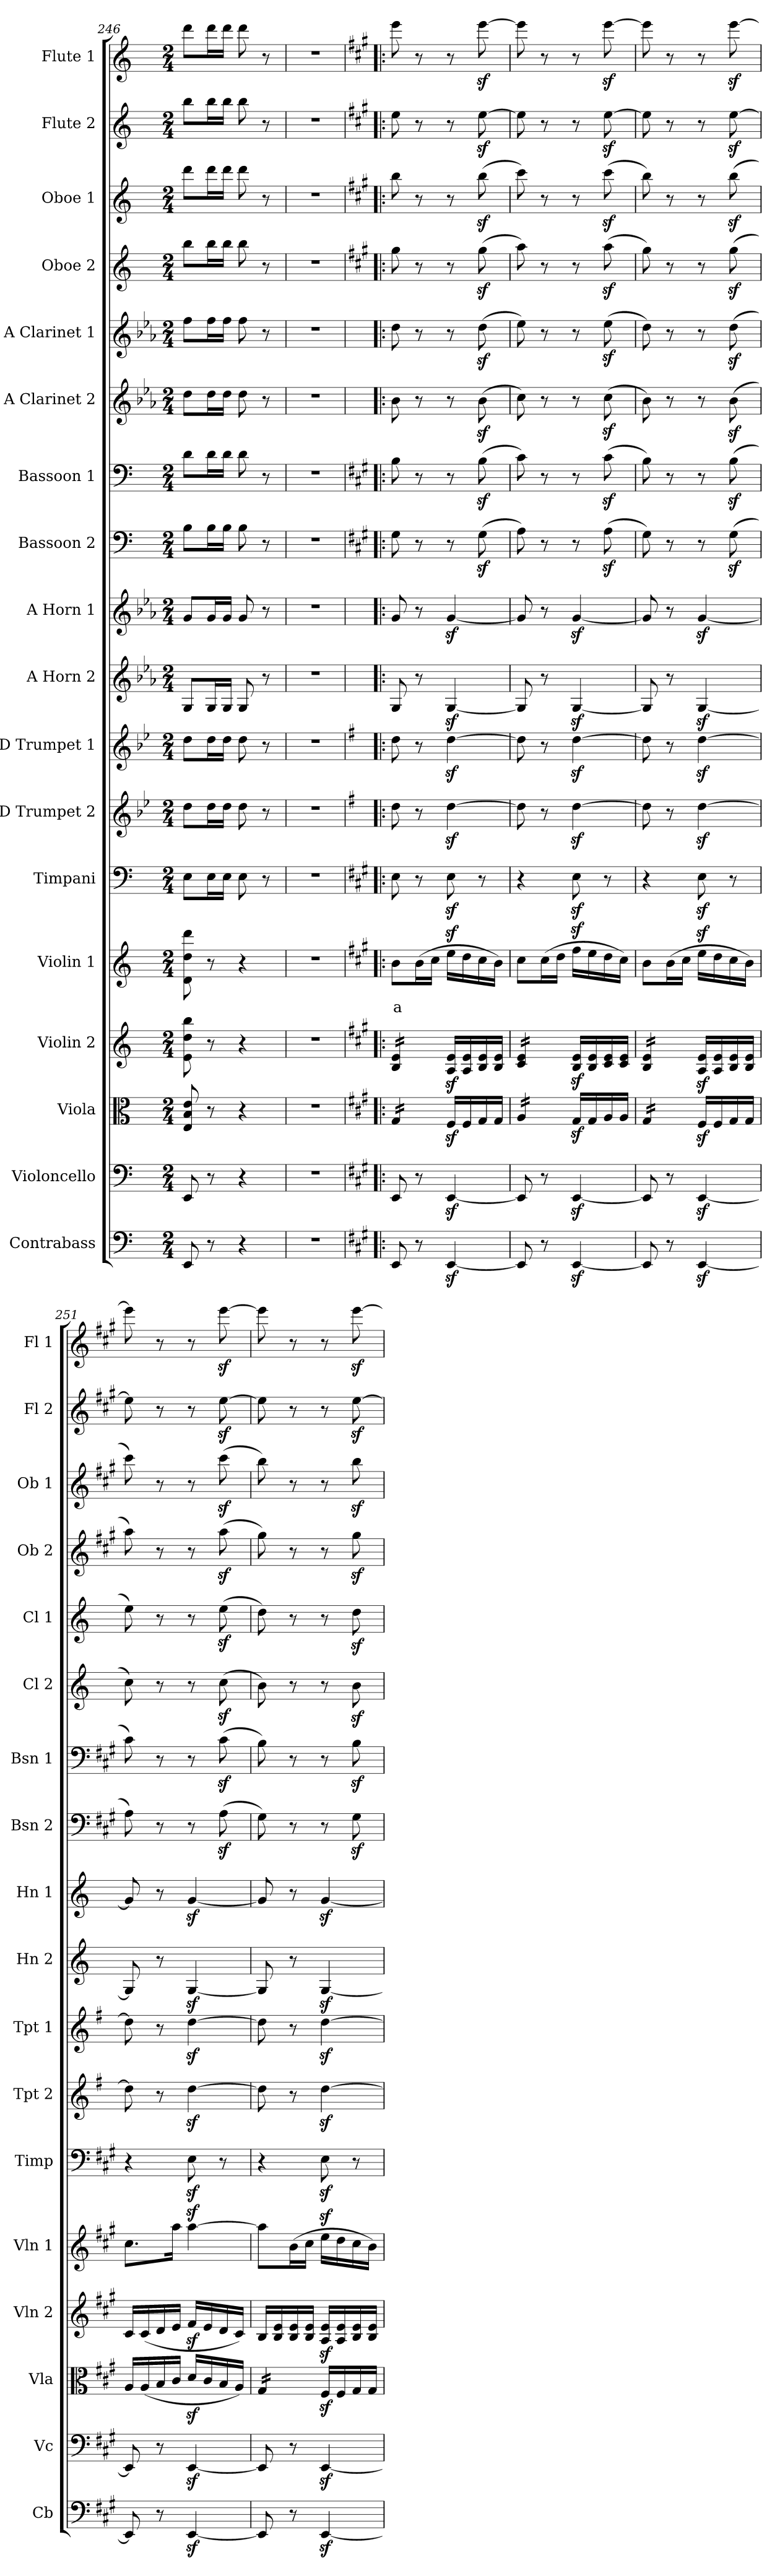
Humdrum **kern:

**kern	**kern	**kern	**kern	**kern	**text	**kern	**kern	**kern	**kern	**kern	**kern	**kern	**kern	**kern	**kern	**kern	**kern	**kern
*part18	*part17	*part16	*part15	*part14	*part14	*part13	*part12	*part11	*part10	*part9	*part8	*part7	*part6	*part5	*part4	*part3	*part2	*part1
*staff18	*staff17	*staff16	*staff15	*staff14	*staff14	*staff13	*staff12	*staff11	*staff10	*staff9	*staff8	*staff7	*staff6	*staff5	*staff4	*staff3	*staff2	*staff1
*I"Contrabass	*I"Violoncello	*I"Viola	*I"Violin 2	*I"Violin 1	*	*I"Timpani	*I"D Trumpet 2	*I"D Trumpet 1	*I"A Horn 2	*I"A Horn 1	*I"Bassoon 2	*I"Bassoon 1	*I"A Clarinet 2	*I"A Clarinet 1	*I"Oboe 2	*I"Oboe 1	*I"Flute 2	*I"Flute 1
*I'Cb	*I'Vc	*I'Vla	*I'Vln 2	*I'Vln 1	*	*I'Timp	*I'Tpt 2	*I'Tpt 1	*I'Hn 2	*I'Hn 1	*I'Bsn 2	*I'Bsn 1	*I'Cl 2	*I'Cl 1	*I'Ob 2	*I'Ob 1	*I'Fl 2	*I'Fl 1
*clefF4	*clefF4	*clefC3	*clefG2	*clefG2	*	*clefF4	*clefG2	*clefG2	*clefG2	*clefG2	*clefF4	*clefF4	*clefG2	*clefG2	*clefG2	*clefG2	*clefG2	*clefG2
*ITrd7c12	*	*	*	*	*	*	*ITrd-1c-2	*ITrd-1c-2	*ITrd2c3	*ITrd2c3	*	*	*ITrd2c3	*ITrd2c3	*	*	*	*
*k[]	*k[]	*k[]	*k[]	*k[]	*	*k[]	*k[]	*k[]	*k[]	*k[]	*k[]	*k[]	*k[]	*k[]	*k[]	*k[]	*k[]	*k[]
*M2/4	*M2/4	*M2/4	*M2/4	*M2/4	*	*M2/4	*M2/4	*M2/4	*M2/4	*M2/4	*M2/4	*M2/4	*M2/4	*M2/4	*M2/4	*M2/4	*M2/4	*M2/4
=246	=246	=246	=246	=246	=246	=246	=246	=246	=246	=246	=246	=246	=246	=246	=246	=246	=246	=246
8EEE/	8EE/	8E/ 8B/ 8e/	8e\ 8dd\ 8bb\	8d\ 8dd\ 8ddd\	.	8E\L	8ee\L	8ee\L	8E/L	8e/L	8B\L	8d\L	8b\L	8dd\L	8bb\L	8ddd\L	8bb\L	8ddd\L
8r	8r	8r	8r	8r	.	16E\L	16ee\L	16ee\L	16E/L	16e/L	16B\L	16d\L	16b\L	16dd\L	16bb\L	16ddd\L	16bb\L	16ddd\L
.	.	.	.	.	.	16E\JJ	16ee\JJ	16ee\JJ	16E/JJ	16e/JJ	16B\JJ	16d\JJ	16b\JJ	16dd\JJ	16bb\JJ	16ddd\JJ	16bb\JJ	16ddd\JJ
4r	4r	4r	4r	4r	.	8E\	8ee\	8ee\	8E/	8e/	8B\	8d\	8b\	8dd\	8bb\	8ddd\	8bb\	8ddd\
.	.	.	.	.	.	8r	8r	8r	8r	8r	8r	8r	8r	8r	8r	8r	8r	8r
=247	=247	=247	=247	=247	=247	=247	=247	=247	=247	=247	=247	=247	=247	=247	=247	=247	=247	=247
2r	2r	2r	2r	2r	.	2r	2r	2r	2r	2r	2r	2r	2r	2r	2r	2r	2r	2r
=248!|:	=248!|:	=248!|:	=248!|:	=248!|:	=248!|:	=248!|:	=248!|:	=248!|:	=248!|:	=248!|:	=248!|:	=248!|:	=248!|:	=248!|:	=248!|:	=248!|:	=248!|:	=248!|:
*k[f#c#g#]	*k[f#c#g#]	*k[f#c#g#]	*k[f#c#g#]	*k[f#c#g#]	*	*k[f#c#g#]	*k[f#c#g#]	*k[f#c#g#]	*k[f#c#g#]	*k[f#c#g#]	*k[f#c#g#]	*k[f#c#g#]	*k[f#c#g#]	*k[f#c#g#]	*k[f#c#g#]	*k[f#c#g#]	*k[f#c#g#]	*k[f#c#g#]
!	!	!	!	!	!LO:LY:b:color=#FF0000	!	!	!	!	!	!	!	!	!	!	!	!	!
*	*	*tremolo	*	*	*	*	*	*	*	*	*	*	*	*	*	*	*	*
*	*	*	*tremolo	*	*	*	*	*	*	*	*	*	*	*	*	*	*	*
8EEE/	8EE/	16G#/LL	16B/ 16e/LL	8b\L	a	8E\	8ee\	8ee\	8E/	8e/	8G#\	8B\	8g#\	8b\	8gg#\	8bb\	8ee\	8eee\
.	.	16G#/	16B/ 16e/	.	.	.	.	.	.	.	.	.	.	.	.	.	.	.
8r	8r	16G#/	16B/ 16e/	(16b\L	.	8r	8r	8r	8r	8r	8r	8r	8r	8r	8r	8r	8r	8r
.	.	16G#/JJ	16B/ 16e/JJ	16cc#\JJ	.	.	.	.	.	.	.	.	.	.	.	.	.	.
*	*	*	*Xtremolo	*	*	*	*	*	*	*	*	*	*	*	*	*	*	*
*	*	*Xtremolo	*	*	*	*	*	*	*	*	*	*	*	*	*	*	*	*
[4EEEz</	[4EEz</	16F#z</LL	16A/z< 16e/z<LL	16eez<\LL	.	8Ez<\	[4eez<\	[4eez<\	[4Ez</	[4ez</	8r	8r	8r	8r	8r	8r	8r	8r
.	.	16F#/	16A/ 16e/	16dd\	.	.	.	.	.	.	.	.	.	.	.	.	.	.
.	.	16G#/	16B/ 16e/	16cc#\	.	8r	.	.	.	.	(8G#z<\	(8Bz<\	(8g#z<\	(8bz<\	(8gg#z<\	(8bbz<\	[8eez<\	[8eeez<\
.	.	16G#/JJ	16B/ 16e/JJ	16b\JJ)	.	.	.	.	.	.	.	.	.	.	.	.	.	.
=249	=249	=249	=249	=249	=249	=249	=249	=249	=249	=249	=249	=249	=249	=249	=249	=249	=249	=249
*	*	*tremolo	*	*	*	*	*	*	*	*	*	*	*	*	*	*	*	*
*	*	*	*tremolo	*	*	*	*	*	*	*	*	*	*	*	*	*	*	*
8EEE/]	8EE/]	16A/LL	16c#/ 16e/LL	8cc#\L	.	4r	8ee\]	8ee\]	8E/]	8e/]	8A\)	8c#\)	8a\)	8cc#\)	8aa\)	8ccc#\)	8ee\]	8eee\]
.	.	16A/	16c#/ 16e/	.	.	.	.	.	.	.	.	.	.	.	.	.	.	.
8r	8r	16A/	16c#/ 16e/	(16cc#\L	.	.	8r	8r	8r	8r	8r	8r	8r	8r	8r	8r	8r	8r
.	.	16A/JJ	16c#/ 16e/JJ	16dd\JJ	.	.	.	.	.	.	.	.	.	.	.	.	.	.
*	*	*	*Xtremolo	*	*	*	*	*	*	*	*	*	*	*	*	*	*	*
*	*	*Xtremolo	*	*	*	*	*	*	*	*	*	*	*	*	*	*	*	*
[4EEEz</	[4EEz</	16G#z</LL	16B/z< 16e/z<LL	16ff#z<\LL	.	8Ez<\	[4eez<\	[4eez<\	[4Ez</	[4ez</	8r	8r	8r	8r	8r	8r	8r	8r
.	.	16G#/	16B/ 16e/	16ee\	.	.	.	.	.	.	.	.	.	.	.	.	.	.
.	.	16A/	16c#/ 16e/	16dd\	.	8r	.	.	.	.	(8Az<\	(8c#z<\	(8az<\	(8cc#z<\	(8aaz<\	(8ccc#z<\	[8eez<\	[8eeez<\
.	.	16A/JJ	16c#/ 16e/JJ	16cc#\JJ)	.	.	.	.	.	.	.	.	.	.	.	.	.	.
=250	=250	=250	=250	=250	=250	=250	=250	=250	=250	=250	=250	=250	=250	=250	=250	=250	=250	=250
*	*	*tremolo	*	*	*	*	*	*	*	*	*	*	*	*	*	*	*	*
*	*	*	*tremolo	*	*	*	*	*	*	*	*	*	*	*	*	*	*	*
8EEE/]	8EE/]	16G#/LL	16B/ 16e/LL	8b\L	.	4r	8ee\]	8ee\]	8E/]	8e/]	8G#\)	8B\)	8g#\)	8b\)	8gg#\)	8bb\)	8ee\]	8eee\]
.	.	16G#/	16B/ 16e/	.	.	.	.	.	.	.	.	.	.	.	.	.	.	.
8r	8r	16G#/	16B/ 16e/	(16b\L	.	.	8r	8r	8r	8r	8r	8r	8r	8r	8r	8r	8r	8r
.	.	16G#/JJ	16B/ 16e/JJ	16cc#\JJ	.	.	.	.	.	.	.	.	.	.	.	.	.	.
*	*	*	*Xtremolo	*	*	*	*	*	*	*	*	*	*	*	*	*	*	*
*	*	*Xtremolo	*	*	*	*	*	*	*	*	*	*	*	*	*	*	*	*
[4EEEz</	[4EEz</	16F#z</LL	16A/z< 16e/z<LL	16eez<\LL	.	8Ez<\	[4eez<\	[4eez<\	[4Ez</	[4ez</	8r	8r	8r	8r	8r	8r	8r	8r
.	.	16F#/	16A/ 16e/	16dd\	.	.	.	.	.	.	.	.	.	.	.	.	.	.
.	.	16G#/	16B/ 16e/	16cc#\	.	8r	.	.	.	.	(8G#z<\	(8Bz<\	(8g#z<\	(8bz<\	(8gg#z<\	(8bbz<\	[8eez<\	[8eeez<\
.	.	16G#/JJ	16B/ 16e/JJ	16b\JJ)	.	.	.	.	.	.	.	.	.	.	.	.	.	.
!!LO:PB:g=z
=251	=251	=251	=251	=251	=251	=251	=251	=251	=251	=251	=251	=251	=251	=251	=251	=251	=251	=251
8EEE/]	8EE/]	16A/LL	16c#/LL	8.cc#\L	.	4r	8ee\]	8ee\]	8E/]	8e/]	8A\)	8c#\)	8a\)	8cc#\)	8aa\)	8ccc#\)	8ee\]	8eee\]
.	.	(16A/	(16c#/	.	.	.	.	.	.	.	.	.	.	.	.	.	.	.
8r	8r	16B/	16d/	.	.	.	8r	8r	8r	8r	8r	8r	8r	8r	8r	8r	8r	8r
.	.	16c#/JJ	16e/JJ	16aa\Jk	.	.	.	.	.	.	.	.	.	.	.	.	.	.
[4EEEz</	[4EEz</	16dz</LL	16f#z</LL	[4aaz<\	.	8Ez<\	[4eez<\	[4eez<\	[4Ez</	[4ez</	8r	8r	8r	8r	8r	8r	8r	8r
.	.	16c#/	16e/	.	.	.	.	.	.	.	.	.	.	.	.	.	.	.
.	.	16B/	16d/	.	.	8r	.	.	.	.	(8Az<\	(8c#z<\	(8az<\	(8cc#z<\	(8aaz<\	(8ccc#z<\	[8eez<\	[8eeez<\
.	.	16A/JJ)	16c#/JJ)	.	.	.	.	.	.	.	.	.	.	.	.	.	.	.
=252	=252	=252	=252	=252	=252	=252	=252	=252	=252	=252	=252	=252	=252	=252	=252	=252	=252	=252
*	*	*tremolo	*	*	*	*	*	*	*	*	*	*	*	*	*	*	*	*
8EEE/]	8EE/]	16G#/LL	16B/LL	8aa\L]	.	4r	8ee\]	8ee\]	8E/]	8e/]	8G#\)	8B\)	8g#\)	8b\)	8gg#\)	8bb\)	8ee\]	8eee\]
.	.	16G#/	16B/ 16e/	.	.	.	.	.	.	.	.	.	.	.	.	.	.	.
8r	8r	16G#/	16B/ 16e/	(16b\L	.	.	8r	8r	8r	8r	8r	8r	8r	8r	8r	8r	8r	8r
.	.	16G#/JJ	16B/ 16e/JJ	16cc#\JJ	.	.	.	.	.	.	.	.	.	.	.	.	.	.
*	*	*Xtremolo	*	*	*	*	*	*	*	*	*	*	*	*	*	*	*	*
[4EEEz</	[4EEz</	16F#z</LL	16A/z< 16e/z<LL	16eez<\LL	.	8Ez<\	[4eez<\	[4eez<\	[4Ez</	[4ez</	8r	8r	8r	8r	8r	8r	8r	8r
.	.	16F#/	16A/ 16e/	16dd\	.	.	.	.	.	.	.	.	.	.	.	.	.	.
.	.	16G#/	16B/ 16e/	16cc#\	.	8r	.	.	.	.	8G#z<\	8Bz<\	8g#z<\	8bz<\	8gg#z<\	8bbz<\	[8eez<\	[8eeez<\
.	.	16G#/JJ	16B/ 16e/JJ	16b\JJ)	.	.	.	.	.	.	.	.	.	.	.	.	.	.
=	=	=	=	=	=	=	=	=	=	=	=	=	=	=	=	=	=	=
*-	*-	*-	*-	*-	*-	*-	*-	*-	*-	*-	*-	*-	*-	*-	*-	*-	*-	*-
